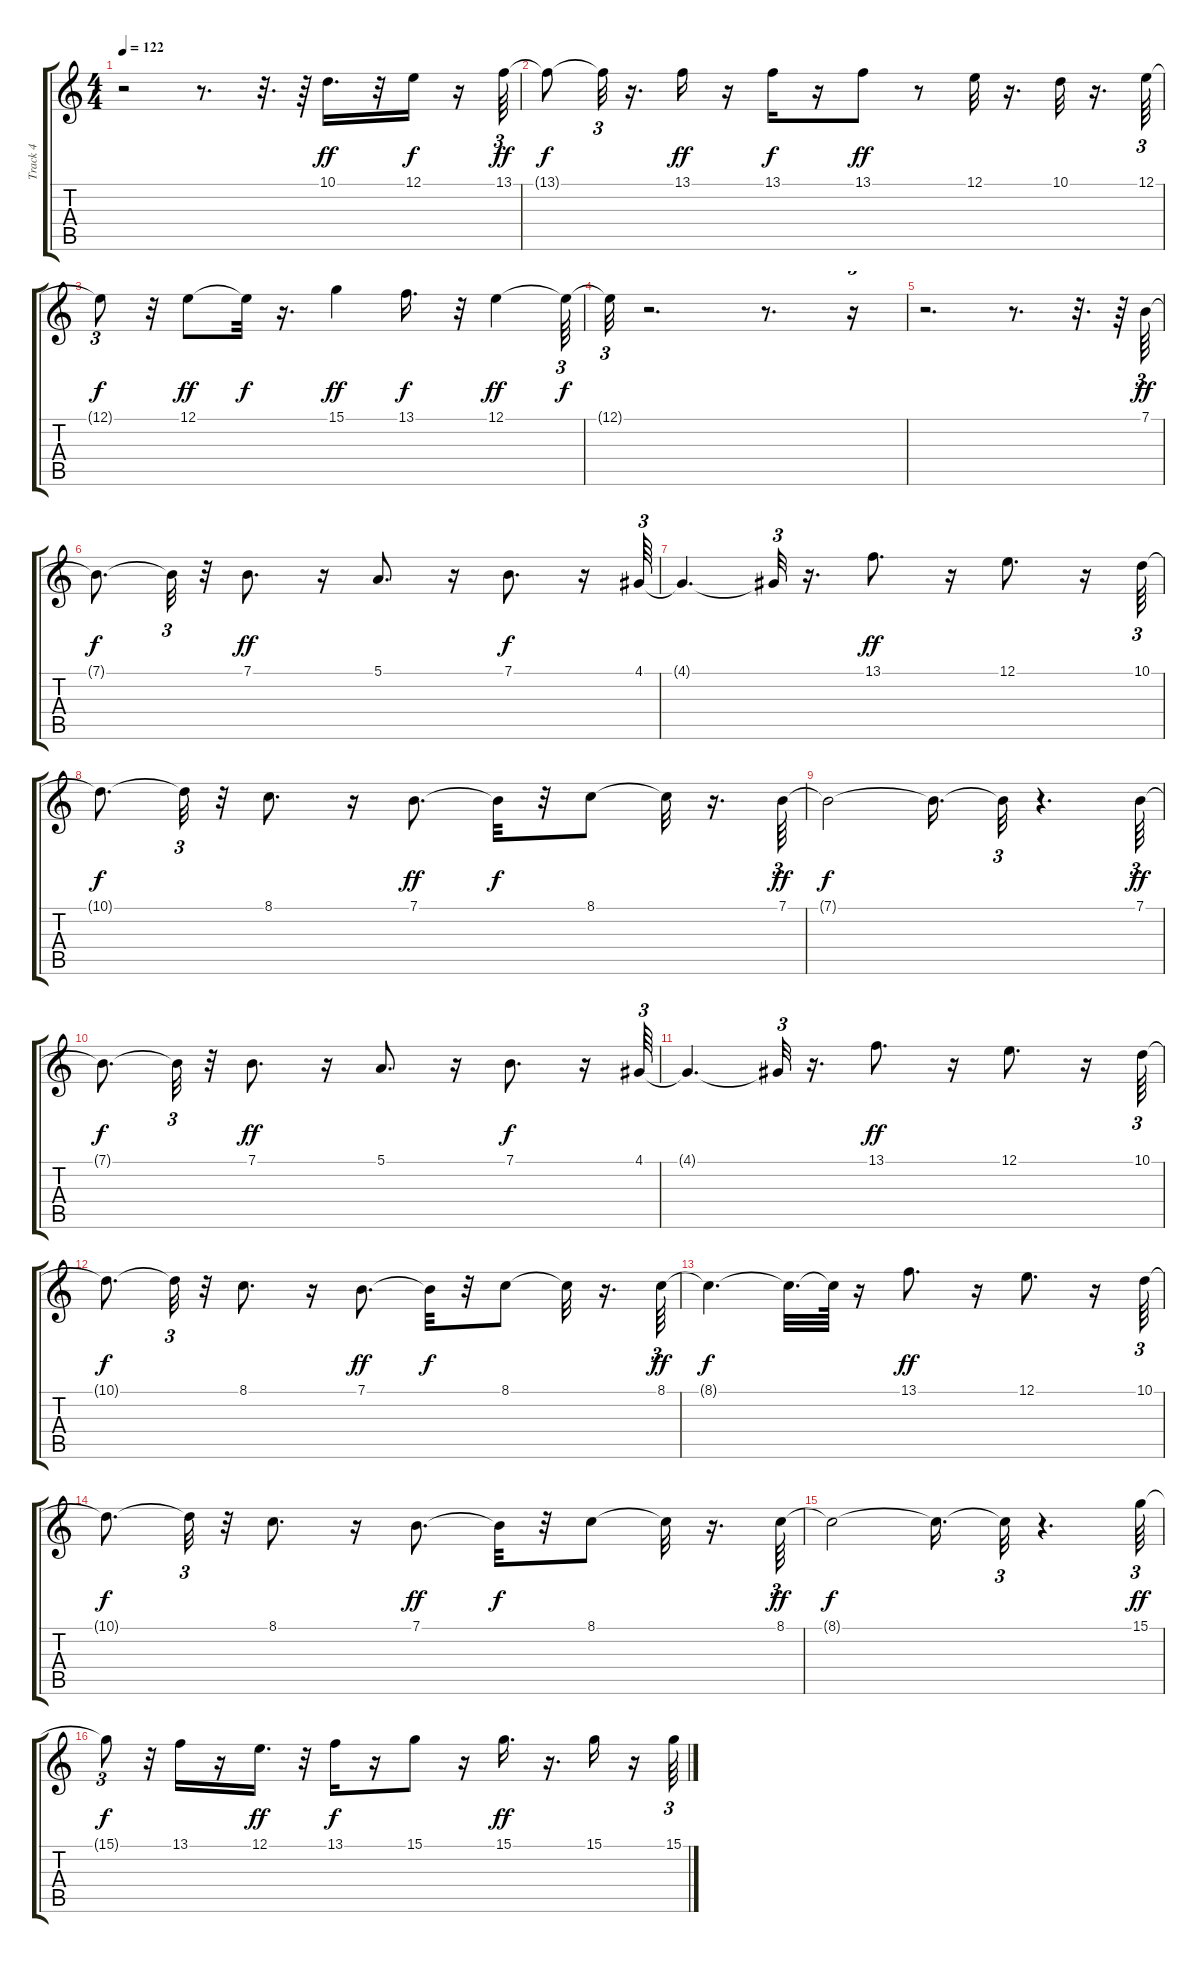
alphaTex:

\track ("Track 4" "Track 4") {instrument vibraphone}
\staff {score tabs}
\tuning (E4 B3 G3 D3 A2 E2) {hide}
\ts (4 4)
\tempo 122
\clef g2
\ks c
r.2{dy f} r.8{d} r.32{d} r.64 10.1.16{d dy ff} r.32 12.1.16{dy f} r.16 13.1.64{tu (3 2) dy ff} |
13.1{t}.8{dy f} 13.1{t}.32{tu (3 2)} r.16{d} 13.1.16{dy ff} r.16 13.1.16{dy f} r.16 13.1.8{dy ff} r.8 12.1.32 r.16{d} 10.1.32 r.16{d} 12.1.64{tu (3 2)} |
12.1{t}.8{tu (3 2) dy f} r.32 12.1.8{dy ff} 12.1{t}.32{dy f} r.16{d} 15.1.4{dy ff} 13.1.16{d dy f} r.32 12.1.4{dy ff} 12.1{t}.64{tu (3 2) dy f} |
12.1{t}.32{tu (3 2)} r.2{d} r.8{d} r.16{tu (3 2)} |
r.2{d} r.8{d} r.32{d} r.64 7.1.64{tu (3 2) dy ff} |
7.1{t}.8{d dy f} 7.1{t}.32{tu (3 2)} r.32 7.1.8{d dy ff} r.16 5.1.8{d} r.16 7.1.8{d dy f} r.16 4.1.64{tu (3 2)} |
4.1{t}.4{d} 4.1{t}.32{tu (3 2)} r.16{d} 13.1.8{d dy ff} r.16 12.1.8{d} r.16 10.1.64{tu (3 2)} |
10.1{t}.8{d dy f} 10.1{t}.32{tu (3 2)} r.32 8.1.8{d} r.16 7.1.8{d dy ff} 7.1{t}.32{dy f} r.32 8.1.8 8.1{t}.32 r.16{d} 7.1.64{tu (3 2) dy ff} |
7.1{t}.2{dy f} 7.1{t}.16{d} 7.1{t}.32{tu (3 2)} r.4{d} 7.1.64{tu (3 2) dy ff} |
7.1{t}.8{d dy f} 7.1{t}.32{tu (3 2)} r.32 7.1.8{d dy ff} r.16 5.1.8{d} r.16 7.1.8{d dy f} r.16 4.1.64{tu (3 2)} |
4.1{t}.4{d} 4.1{t}.32{tu (3 2)} r.16{d} 13.1.8{d dy ff} r.16 12.1.8{d} r.16 10.1.64{tu (3 2)} |
10.1{t}.8{d dy f} 10.1{t}.32{tu (3 2)} r.32 8.1.8{d} r.16 7.1.8{d dy ff} 7.1{t}.32{dy f} r.32 8.1.8 8.1{t}.32 r.16{d} 8.1.64{tu (3 2) dy ff} |
8.1{t}.4{d dy f} 8.1{t}.32{d} 8.1{t}.64 r.16 13.1.8{d dy ff} r.16 12.1.8{d} r.16 10.1.64{tu (3 2)} |
10.1{t}.8{d dy f} 10.1{t}.32{tu (3 2)} r.32 8.1.8{d} r.16 7.1.8{d dy ff} 7.1{t}.32{dy f} r.32 8.1.8 8.1{t}.32 r.16{d} 8.1.64{tu (3 2) dy ff} |
8.1{t}.2{dy f} 8.1{t}.16{d} 8.1{t}.32{tu (3 2)} r.4{d} 15.1.64{tu (3 2) dy ff} |
15.1{t}.8{tu (3 2) dy f} r.32 13.1.16 r.16 12.1.16{d dy ff} r.32 13.1.16{dy f} r.16 15.1.8 r.16 15.1.16{d dy ff} r.16{d} 15.1.16 r.16 15.1.64{tu (3 2)}
